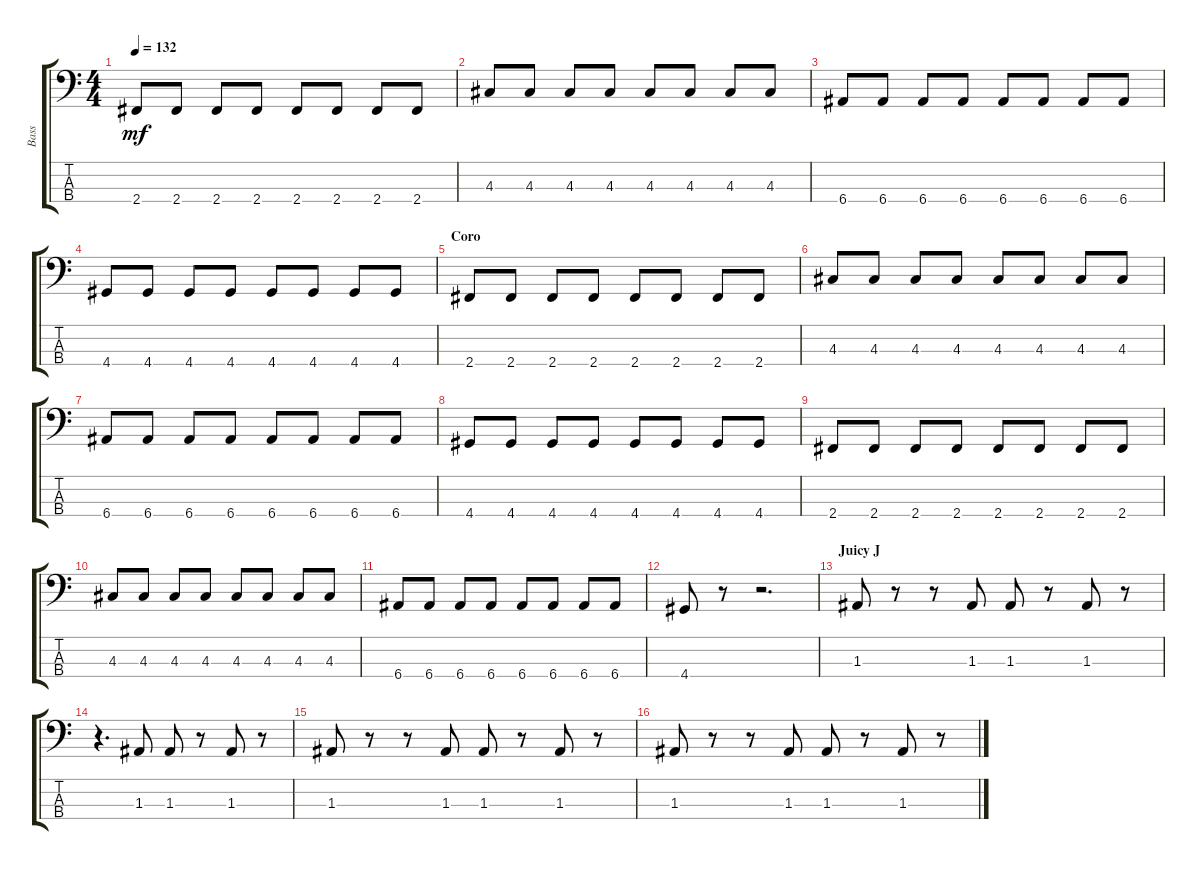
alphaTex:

\track ("Bass" "Bass") {instrument electricbassfinger}
\staff {score tabs}
\tuning (G2 D2 A1 E1) {hide}
\ts (4 4)
\tempo 132
\clef f4
\ks c
2.4.8{dy mf} 2.4.8 2.4.8 2.4.8 2.4.8 2.4.8 2.4.8 2.4.8 |
4.3.8 4.3.8 4.3.8 4.3.8 4.3.8 4.3.8 4.3.8 4.3.8 |
6.4.8 6.4.8 6.4.8 6.4.8 6.4.8 6.4.8 6.4.8 6.4.8 |
4.4.8 4.4.8 4.4.8 4.4.8 4.4.8 4.4.8 4.4.8 4.4.8 |
\section ("" "Coro")
2.4.8 2.4.8 2.4.8 2.4.8 2.4.8 2.4.8 2.4.8 2.4.8 |
4.3.8 4.3.8 4.3.8 4.3.8 4.3.8 4.3.8 4.3.8 4.3.8 |
6.4.8 6.4.8 6.4.8 6.4.8 6.4.8 6.4.8 6.4.8 6.4.8 |
4.4.8 4.4.8 4.4.8 4.4.8 4.4.8 4.4.8 4.4.8 4.4.8 |
2.4.8 2.4.8 2.4.8 2.4.8 2.4.8 2.4.8 2.4.8 2.4.8 |
4.3.8 4.3.8 4.3.8 4.3.8 4.3.8 4.3.8 4.3.8 4.3.8 |
6.4.8 6.4.8 6.4.8 6.4.8 6.4.8 6.4.8 6.4.8 6.4.8 |
4.4.8 r.8 r.2{d} |
\section ("" "Juicy J")
1.3.8 r.8 r.8 1.3.8 1.3.8 r.8 1.3.8 r.8 |
r.4{d} 1.3.8 1.3.8 r.8 1.3.8 r.8 |
1.3.8 r.8 r.8 1.3.8 1.3.8 r.8 1.3.8 r.8 |
1.3.8 r.8 r.8 1.3.8 1.3.8 r.8 1.3.8 r.8
